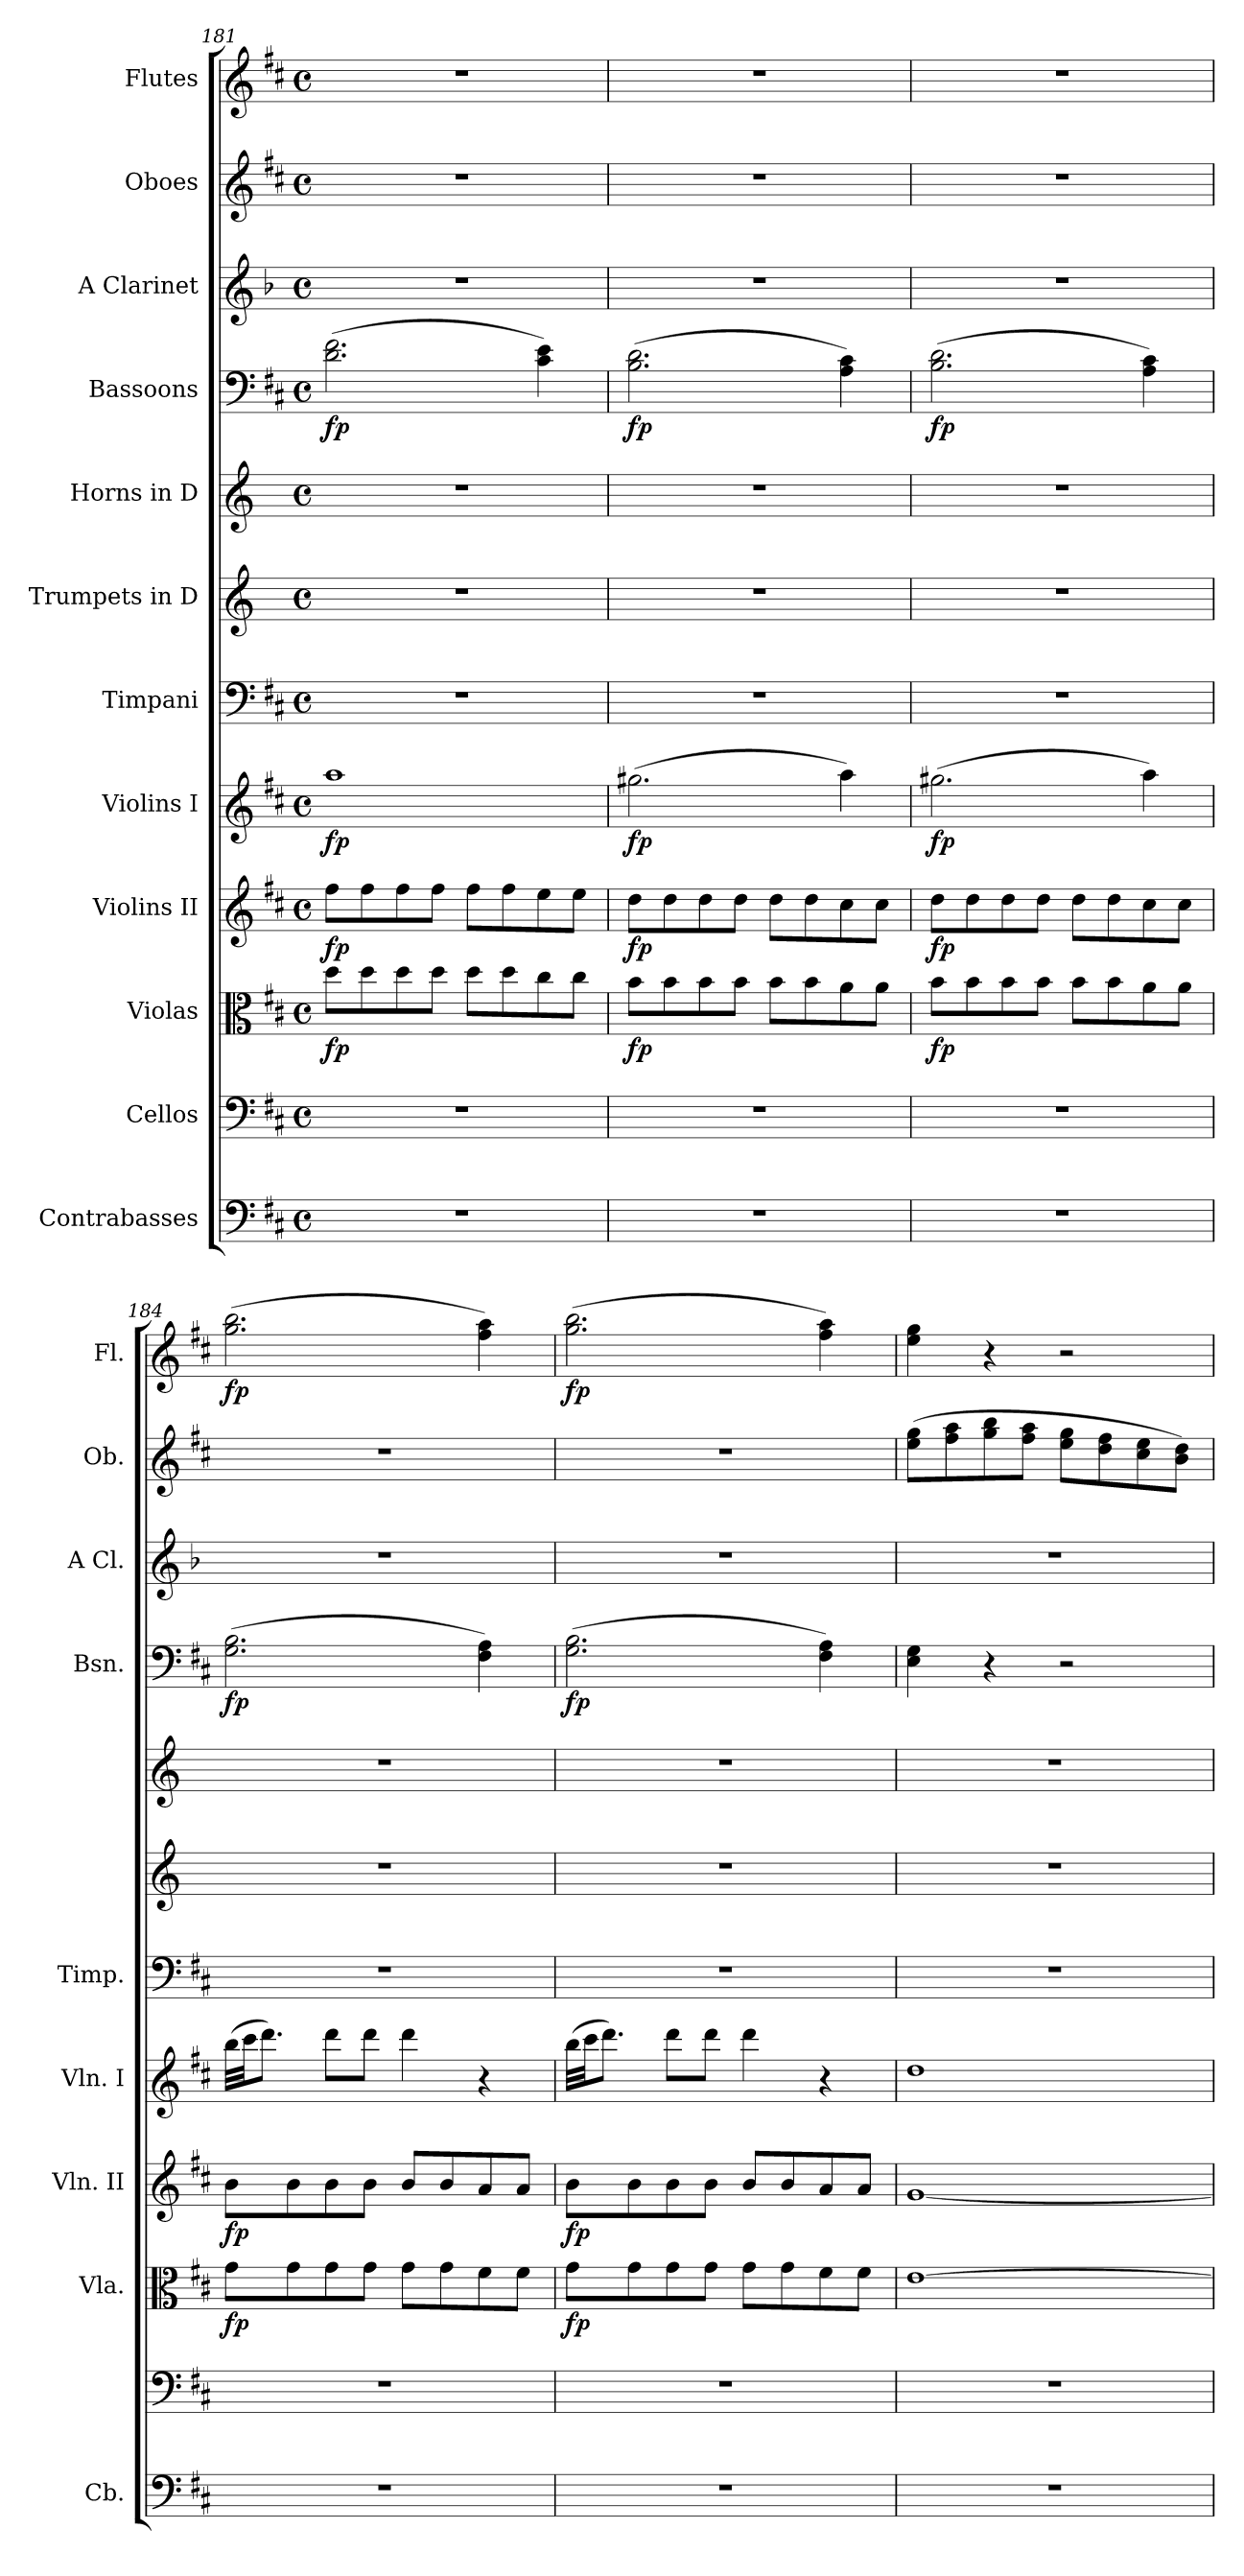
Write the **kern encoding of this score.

**kern	**kern	**kern	**dynam	**kern	**dynam	**kern	**dynam	**kern	**kern	**kern	**kern	**dynam	**kern	**kern	**kern	**dynam
*part12	*part11	*part10	*part10	*part9	*part9	*part8	*part8	*part7	*part6	*part5	*part4	*part4	*part3	*part2	*part1	*part1
*staff12	*staff11	*staff10	*staff10	*staff9	*staff9	*staff8	*staff8	*staff7	*staff6	*staff5	*staff4	*staff4	*staff3	*staff2	*staff1	*staff1
*I"Contrabasses	*I"Cellos	*I"Violas	*	*I"Violins II	*	*I"Violins I	*	*I"Timpani	*I"Trumpets in D	*I"Horns in D	*I"Bassoons	*	*I"A Clarinet	*I"Oboes	*I"Flutes	*
*I'Cb.	*	*I'Vla.	*	*I'Vln. II	*	*I'Vln. I	*	*I'Timp.	*	*	*I'Bsn.	*	*I'A Cl.	*I'Ob.	*I'Fl.	*
*clefF4	*clefF4	*clefC3	*	*clefG2	*	*clefG2	*	*clefF4	*clefG2	*clefG2	*clefF4	*	*clefG2	*clefG2	*clefG2	*
*ITrd7c12	*	*	*	*	*	*	*	*	*ITrd-1c-2	*ITrd6c10	*	*	*ITrd2c3	*	*	*
*k[f#c#]	*k[f#c#]	*k[f#c#]	*	*k[f#c#]	*	*k[f#c#]	*	*k[f#c#]	*k[f#c#]	*k[f#c#]	*k[f#c#]	*	*k[f#c#]	*k[f#c#]	*k[f#c#]	*
*M4/4	*M4/4	*M4/4	*	*M4/4	*	*M4/4	*	*M4/4	*M4/4	*M4/4	*M4/4	*	*M4/4	*M4/4	*M4/4	*
*met(c)	*met(c)	*met(c)	*	*met(c)	*	*met(c)	*	*met(c)	*met(c)	*met(c)	*met(c)	*	*met(c)	*met(c)	*met(c)	*
=181	=181	=181	=181	=181	=181	=181	=181	=181	=181	=181	=181	=181	=181	=181	=181	=181
!	!	!	!LO:DY:b	!	!LO:DY:b	!	!LO:DY:b	!	!	!	!	!LO:DY:b	!	!	!	!
1r	1r	8dd\L	fp	8ff#\L	fp	1aa	fp	1r	1r	1r	(>2.d\ 2.f#\	fp	1r	1r	1r	.
.	.	8dd\	.	8ff#\	.	.	.	.	.	.	.	.	.	.	.	.
.	.	8dd\	.	8ff#\	.	.	.	.	.	.	.	.	.	.	.	.
.	.	8dd\J	.	8ff#\J	.	.	.	.	.	.	.	.	.	.	.	.
.	.	8dd\L	.	8ff#\L	.	.	.	.	.	.	.	.	.	.	.	.
.	.	8dd\	.	8ff#\	.	.	.	.	.	.	.	.	.	.	.	.
.	.	8cc#\	.	8ee\	.	.	.	.	.	.	4c#\ 4e\)	.	.	.	.	.
.	.	8cc#\J	.	8ee\J	.	.	.	.	.	.	.	.	.	.	.	.
=182	=182	=182	=182	=182	=182	=182	=182	=182	=182	=182	=182	=182	=182	=182	=182	=182
!	!	!	!LO:DY:b	!	!LO:DY:b	!	!LO:DY:b	!	!	!	!	!LO:DY:b	!	!	!	!
1r	1r	8b\L	fp	8dd\L	fp	(>2.gg#X\	fp	1r	1r	1r	(>2.B\ 2.d\	fp	1r	1r	1r	.
.	.	8b\	.	8dd\	.	.	.	.	.	.	.	.	.	.	.	.
.	.	8b\	.	8dd\	.	.	.	.	.	.	.	.	.	.	.	.
.	.	8b\J	.	8dd\J	.	.	.	.	.	.	.	.	.	.	.	.
.	.	8b\L	.	8dd\L	.	.	.	.	.	.	.	.	.	.	.	.
.	.	8b\	.	8dd\	.	.	.	.	.	.	.	.	.	.	.	.
.	.	8a\	.	8cc#\	.	4aa\)	.	.	.	.	4A\ 4c#\)	.	.	.	.	.
.	.	8a\J	.	8cc#\J	.	.	.	.	.	.	.	.	.	.	.	.
=183	=183	=183	=183	=183	=183	=183	=183	=183	=183	=183	=183	=183	=183	=183	=183	=183
!	!	!	!LO:DY:b	!	!LO:DY:b	!	!LO:DY:b	!	!	!	!	!LO:DY:b	!	!	!	!
1r	1r	8b\L	fp	8dd\L	fp	(>2.gg#X\	fp	1r	1r	1r	(>2.B\ 2.d\	fp	1r	1r	1r	.
.	.	8b\	.	8dd\	.	.	.	.	.	.	.	.	.	.	.	.
.	.	8b\	.	8dd\	.	.	.	.	.	.	.	.	.	.	.	.
.	.	8b\J	.	8dd\J	.	.	.	.	.	.	.	.	.	.	.	.
.	.	8b\L	.	8dd\L	.	.	.	.	.	.	.	.	.	.	.	.
.	.	8b\	.	8dd\	.	.	.	.	.	.	.	.	.	.	.	.
.	.	8a\	.	8cc#\	.	4aa\)	.	.	.	.	4A\ 4c#\)	.	.	.	.	.
.	.	8a\J	.	8cc#\J	.	.	.	.	.	.	.	.	.	.	.	.
=184	=184	=184	=184	=184	=184	=184	=184	=184	=184	=184	=184	=184	=184	=184	=184	=184
!	!	!	!LO:DY:b	!	!LO:DY:b	!	!	!	!	!	!	!LO:DY:b	!	!	!	!LO:DY:b
1r	1r	8g\L	fp	8b\L	fp	(>32bb\LLL	.	1r	1r	1r	(>2.G\ 2.B\	fp	1r	1r	(>2.gg\ 2.bb\	fp
.	.	.	.	.	.	32ccc#\JJ	.	.	.	.	.	.	.	.	.	.
.	.	.	.	.	.	8.ddd\J)	.	.	.	.	.	.	.	.	.	.
.	.	8g\	.	8b\	.	.	.	.	.	.	.	.	.	.	.	.
.	.	8g\	.	8b\	.	8ddd\L	.	.	.	.	.	.	.	.	.	.
.	.	8g\J	.	8b\J	.	8ddd\J	.	.	.	.	.	.	.	.	.	.
.	.	8g\L	.	8b/L	.	4ddd\	.	.	.	.	.	.	.	.	.	.
.	.	8g\	.	8b/	.	.	.	.	.	.	.	.	.	.	.	.
.	.	8f#\	.	8a/	.	4r	.	.	.	.	4F#\ 4A\)	.	.	.	4ff#\ 4aa\)	.
.	.	8f#\J	.	8a/J	.	.	.	.	.	.	.	.	.	.	.	.
=185	=185	=185	=185	=185	=185	=185	=185	=185	=185	=185	=185	=185	=185	=185	=185	=185
!	!	!	!LO:DY:b	!	!LO:DY:b	!	!	!	!	!	!	!LO:DY:b	!	!	!	!LO:DY:b
1r	1r	8g\L	fp	8b\L	fp	(>32bb\LLL	.	1r	1r	1r	(>2.G\ 2.B\	fp	1r	1r	(>2.gg\ 2.bb\	fp
.	.	.	.	.	.	32ccc#\JJ	.	.	.	.	.	.	.	.	.	.
.	.	.	.	.	.	8.ddd\J)	.	.	.	.	.	.	.	.	.	.
.	.	8g\	.	8b\	.	.	.	.	.	.	.	.	.	.	.	.
.	.	8g\	.	8b\	.	8ddd\L	.	.	.	.	.	.	.	.	.	.
.	.	8g\J	.	8b\J	.	8ddd\J	.	.	.	.	.	.	.	.	.	.
.	.	8g\L	.	8b/L	.	4ddd\	.	.	.	.	.	.	.	.	.	.
.	.	8g\	.	8b/	.	.	.	.	.	.	.	.	.	.	.	.
.	.	8f#\	.	8a/	.	4r	.	.	.	.	4F#\ 4A\)	.	.	.	4ff#\ 4aa\)	.
.	.	8f#\J	.	8a/J	.	.	.	.	.	.	.	.	.	.	.	.
=186	=186	=186	=186	=186	=186	=186	=186	=186	=186	=186	=186	=186	=186	=186	=186	=186
1r	1r	[1e	.	[1g	.	1dd	.	1r	1r	1r	4E\ 4G\	.	1r	(>8ee\ 8gg\L	4ee\ 4gg\	.
.	.	.	.	.	.	.	.	.	.	.	.	.	.	8ff#\ 8aa\	.	.
.	.	.	.	.	.	.	.	.	.	.	4r	.	.	8gg\ 8bb\	4r	.
.	.	.	.	.	.	.	.	.	.	.	.	.	.	8ff#\ 8aa\J	.	.
.	.	.	.	.	.	.	.	.	.	.	2r	.	.	8ee\ 8gg\L	2r	.
.	.	.	.	.	.	.	.	.	.	.	.	.	.	8dd\ 8ff#\	.	.
.	.	.	.	.	.	.	.	.	.	.	.	.	.	8cc#\ 8ee\	.	.
.	.	.	.	.	.	.	.	.	.	.	.	.	.	8b\ 8dd\J)	.	.
=	=	=	=	=	=	=	=	=	=	=	=	=	=	=	=	=
*-	*-	*-	*-	*-	*-	*-	*-	*-	*-	*-	*-	*-	*-	*-	*-	*-
